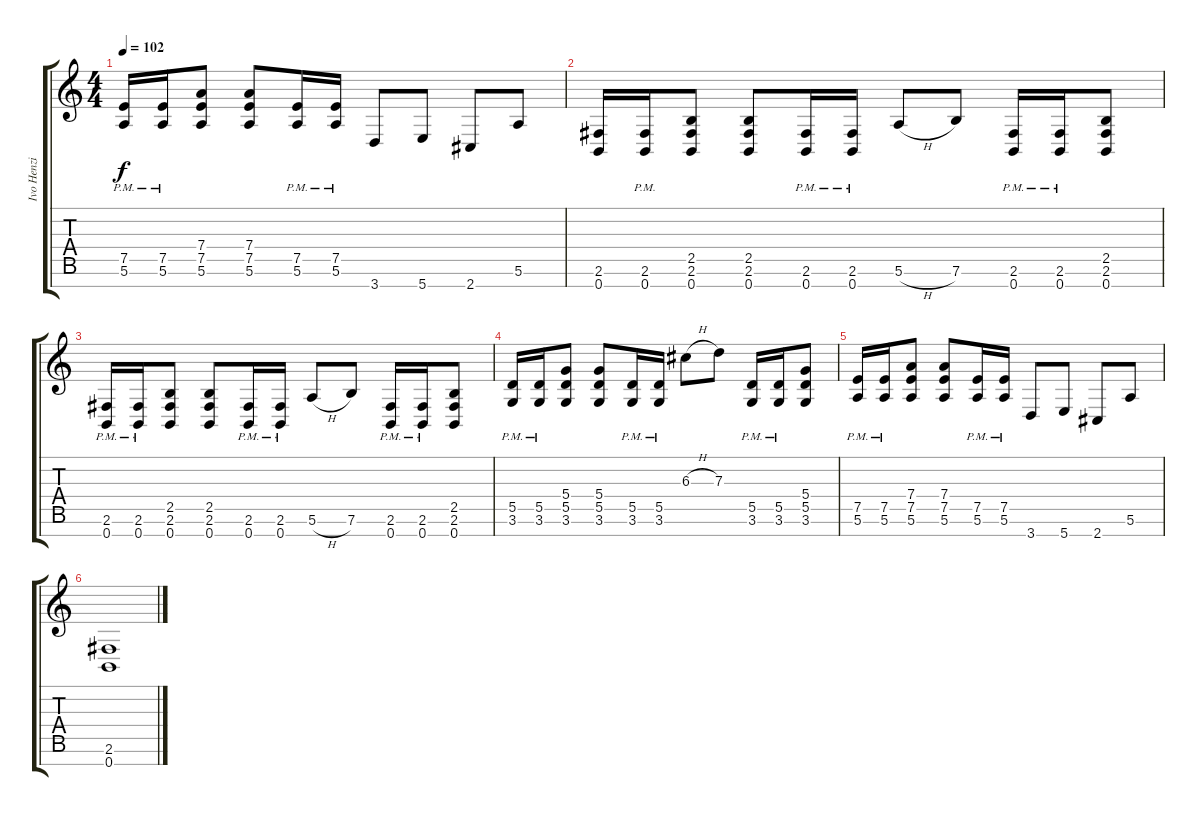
\track ("Ivo Henzi" "Ivo Henzi") {instrument distortionguitar}
\staff {score tabs}
\tuning (E4 B3 G3 D3 A2 E2 B1) {hide}
\ts (4 4)
\tempo 102
\clef g2
\ks c
(7.5{pm} 5.6{pm}).16{dy f} (7.5{pm} 5.6{pm}).16 (7.4 7.5 5.6).8 (7.4 7.5 5.6).8 (7.5{pm} 5.6{pm}).16 (7.5{pm} 5.6{pm}).16 3.7.8 5.7.8 2.7.8 5.6.8 |
(2.6 0.7).16 (2.6{pm} 0.7{pm}).16 (2.5 2.6 0.7).8 (2.5 2.6 0.7).8 (2.6{pm} 0.7{pm}).16 (2.6{pm} 0.7{pm}).16 5.6{h}.8 7.6.8 (2.6{pm} 0.7{pm}).16 (2.6{pm} 0.7).16 (2.5 2.6 0.7).8 |
(2.6{pm} 0.7{pm}).16 (2.6{pm} 0.7{pm}).16 (2.5 2.6 0.7).8 (2.5 2.6 0.7).8 (2.6{pm} 0.7{pm}).16 (2.6{pm} 0.7{pm}).16 5.6{h}.8 7.6.8 (2.6{pm} 0.7{pm}).16 (2.6{pm} 0.7).16 (2.5 2.6 0.7).8 |
(5.5{pm} 3.6{pm}).16 (5.5{pm} 3.6{pm}).16 (5.4 5.5 3.6).8 (5.4 5.5 3.6).8 (5.5{pm} 3.6{pm}).16 (5.5{pm} 3.6{pm}).16 6.3{h}.8 7.3.8 (5.5{pm} 3.6{pm}).16 (5.5{pm} 3.6{pm}).16 (5.4 5.5 3.6).8 |
(7.5{pm} 5.6{pm}).16 (7.5{pm} 5.6{pm}).16 (7.4 7.5 5.6).8 (7.4 7.5 5.6).8 (7.5{pm} 5.6{pm}).16 (7.5{pm} 5.6{pm}).16 3.7.8 5.7.8 2.7.8 5.6.8 |
(2.6 0.7).1
